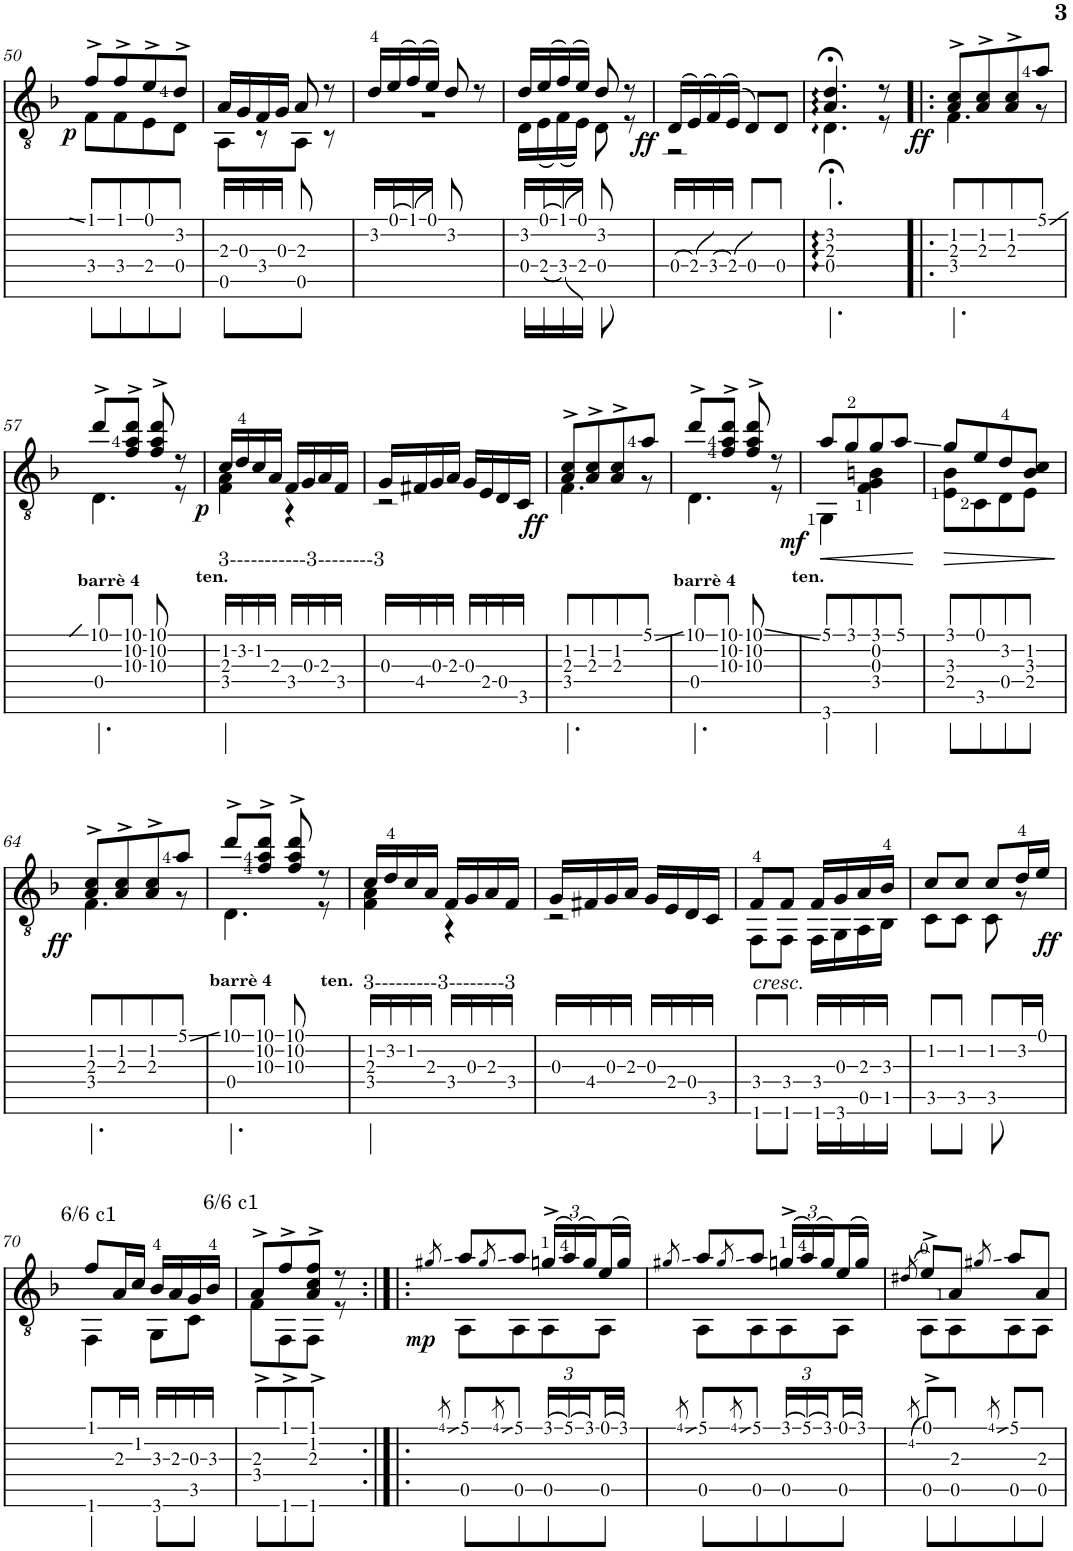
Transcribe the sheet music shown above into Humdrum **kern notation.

**kern	**kern	**dynam
*part2	*part1	*part1
*staff2	*staff1	*staff1
*I"Chitarra classica (Intavolatura)	*I"Chitarra classica	*
!!LO:PB:g=z
*	*clefGv2	*
*k[b-]	*k[b-]	*
*M2/4	*M2/4	*
=50	=50	=50
*^	*^	*
!	!	!	!	!LO:DY:b
8f/L	8F\L	8f^/L	8F\L	p
8f/	8F\	8f^/	8F\	.
8e/	8E\	8e^/	8E\	.
8d/J	8D\J	8d^/J	8D\J	.
=51	=51	=51	=51	=51
16A/LL	8AA\L	16A/LL	8AA\L	.
16G/	.	16G/	.	.
16F/	8r	16F/	8r	.
16G/JJ	.	16G/JJ	.	.
8A/	8AA\J	8A/	8AA\J	.
8r	8r	8r	8r	.
=52	=52	=52	=52	=52
16d/LL	2r	16d/LL	2r	.
(16e/	.	(16e/	.	.
(16f/)	.	(16f/)	.	.
16e/JJ)	.	16e/JJ)	.	.
8d/	.	8d/	.	.
8r	.	8r	.	.
=53	=53	=53	=53	=53
16d/LL	16D\LL	16d/LL	16D\LL	.
(16e/	(16E\	(16e/	(16E\	.
(16f/)	(16F\)	(16f/)	(16F\)	.
16e/JJ)	16E\JJ)	16e/JJ)	16E\JJ)	.
8d/	8D\	8d/	8D\	.
8r	8r	8r	8r	.
=54	=54	=54	=54	=54
!	!	!	!	!LO:DY:b
(16D/LL	2r	(16D/LL	2r	ff
(16E/)	.	(16E/)	.	.
(16F/)	.	(16F/)	.	.
(16E/JJ)	.	(16E/JJ)	.	.
8D/L)	.	8D/L)	.	.
8D/J	.	8D/J	.	.
=55	=55	=55	=55	=55
4.A/;< 4.d/;<	4.D\	4.A/;< 4.d/;<	4.D\	.
8r	8r	8r	8r	.
=56!|:	=56!|:	=56!|:	=56!|:	=56!|:
!	!	!	!	!LO:DY:b
8A/ 8c/L	4.F\	8A/^ 8c/^L	4.F\	ff
8A/ 8c/	.	8A/^ 8c/^	.	.
8A/ 8c/	.	8A/^ 8c/^	.	.
8a/J	8r	8a/J	8r	.
!!LO:LB:g=z	!!
=57	=57	=57	=57	=57
!LO:TX:a:B:t=barrè 4	!	!	!	!
8dd/L	4.D\	8dd^/L	4.D\	.
8f/ 8a/ 8dd/J	.	8f/^ 8a/^ 8dd/^J	.	.
!LO:TX:a:B:t=ten.	!	!	!	!
8f/ 8a/ 8dd/	.	8f/^ 8a/^ 8dd/^	.	.
!	!	!	!	!LO:DY:b
8r	8r	8r	8r	p
=58	=58	=58	=58	=58
!LO:TX:a:t=3-----------3--------3	!	!	!	!
16c/LL	4F\ 4A\	16c/LL	4F\ 4A\	.
16d/	.	16d/	.	.
16c/	.	16c/	.	.
16A/JJ	.	16A/JJ	.	.
16F/LL	4r	16F/LL	4r	.
16G/	.	16G/	.	.
16A/	.	16A/	.	.
16F/JJ	.	16F/JJ	.	.
=59	=59	=59	=59	=59
16G/LL	2r	16G/LL	2r	.
16F#X/	.	16F#X/	.	.
16G/	.	16G/	.	.
16A/JJ	.	16A/JJ	.	.
16G/LL	.	16G/LL	.	.
16E/	.	16E/	.	.
16D/	.	16D/	.	.
16C/JJ	.	16C/JJ	.	.
=60	=60	=60	=60	=60
!	!	!	!	!LO:DY:b
8A/ 8c/L	4.F\	8A/^ 8c/^L	4.F\	ff
8A/ 8c/	.	8A/^ 8c/^	.	.
8A/ 8c/	.	8A/^ 8c/^	.	.
8a/J	8r	8a/J	8r	.
=61	=61	=61	=61	=61
!LO:TX:a:B:t=barrè 4	!	!	!	!
8dd/L	4.D\	8dd^/L	4.D\	.
8f/ 8a/ 8dd/J	.	8f/^ 8a/^ 8dd/^J	.	.
!LO:TX:a:B:t=ten.	!	!	!	!
8f/ 8a/ 8dd/	.	8f/^ 8a/^ 8dd/^	.	.
8r	8r	8r	8r	.
=62	=62	=62	=62	=62
!	!	!	!	!LO:HP:b
!	!	!	!	!LO:DY:n=1:b
8a/L	4GG\	8a/L	4GG\	< mf
8g/	.	8g/	.	.
8g/	4F\ 4G\ 4Bn\	8g/	4F\ 4G\ 4Bn\	.
8a/J	.	8a/J	.	.
*v	*v	*	*	*
*	*v	*v	*
.	.	[
=63	=63	=63
*^	*	*
!	!	!	!LO:HP:b
*	*	*^	*
8g/L	8E\ 8B-\L	8g/L	8E\ 8B-\L	>
8e/	8C\	8e/	8C\	.
8d/	8D\	8d/	8D\	.
8B-/ 8c/J	8E\J	8B-/ 8c/J	8E\J	.
*v	*v	*	*	*
*	*v	*v	*
.	.	]
!!LO:LB:g=z
=64	=64	=64
*^	*^	*
!	!	!	!	!LO:DY:b
8A/ 8c/L	4.F\	8A/^ 8c/^L	4.F\	ff
8A/ 8c/	.	8A/^ 8c/^	.	.
8A/ 8c/	.	8A/^ 8c/^	.	.
8a/J	8r	8a/J	8r	.
=65	=65	=65	=65	=65
!LO:TX:a:B:t=barrè 4	!	!	!	!
8dd/L	4.D\	8dd^/L	4.D\	.
8f/ 8a/ 8dd/J	.	8f/^ 8a/^ 8dd/^J	.	.
!LO:TX:a:B:t=ten.	!	!	!	!
8f/ 8a/ 8dd/	.	8f/^ 8a/^ 8dd/^	.	.
8r	8r	8r	8r	.
=66	=66	=66	=66	=66
!LO:TX:a:t=3---------3--------3	!	!	!	!
16c/LL	4F\ 4A\	16c/LL	4F\ 4A\	.
16d/	.	16d/	.	.
16c/	.	16c/	.	.
16A/JJ	.	16A/JJ	.	.
16F/LL	4r	16F/LL	4r	.
16G/	.	16G/	.	.
16A/	.	16A/	.	.
16F/JJ	.	16F/JJ	.	.
=67	=67	=67	=67	=67
16G/LL	2r	16G/LL	2r	.
16F#X/	.	16F#X/	.	.
16G/	.	16G/	.	.
16A/JJ	.	16A/JJ	.	.
16G/LL	.	16G/LL	.	.
16E/	.	16E/	.	.
16D/	.	16D/	.	.
16C/JJ	.	16C/JJ	.	.
=68	=68	=68	=68	=68
!	!	!LO:TX:b:i:t=cresc.	!	!
8F/L	8FF\L	8F/L	8FF\L	.
8F/J	8FF\J	8F/J	8FF\J	.
16F/LL	16FF\LL	16F/LL	16FF\LL	.
16G/	16GG\	16G/	16GG\	.
16A/	16AA\	16A/	16AA\	.
16B-/JJ	16BB-\JJ	16B-/JJ	16BB-\JJ	.
=69	=69	=69	=69	=69
8c/L	8C\L	8c/L	8C\L	.
8c/J	8C\J	8c/J	8C\J	.
8c/L	8C\	8c/L	8C\	.
16d/L	8r	16d/L	8r	.
!	!	!	!	!LO:DY:b
16e/JJ	.	16e/JJ	.	ff
!!LO:LB:g=z	!!
=70	=70	=70	=70	=70
!	!	!LO:TX:a:t=6/6 c1	!	!
8f/L	4FF\	8f/L	4FF\	.
16A/L	.	16A/L	.	.
16c/JJ	.	16c/JJ	.	.
16B-/LL	8GG\L	16B-/LL	8GG\L	.
16A/	.	16A/	.	.
16G/	8C\J	16G/	8C\J	.
16B-/JJ	.	16B-/JJ	.	.
=71	=71	=71	=71	=71
!	!	!LO:TX:a:t=6/6 c1	!	!
8A^/L	8F\L	8A^/L	8F\L	.
8f^/	8FF\	8f^/	8FF\	.
8A/^ 8c/^ 8f/^J	8FF\J	8A/^ 8c/^ 8f/^J	8FF\J	.
8r	8r	8r	8r	.
=72:|!|:	=72:|!|:	=72:|!|:	=72:|!|:	=72:|!|:
8qg#X/	.	8qg#X/	.	.
!	!	!	!	!LO:DY:b
8a/L	8AA\L	8a/L	8AA\L	mp
8qg#/	.	8qg#/	.	.
8a/J	8AA\	8a/J	8AA\	.
*Xbrackettup	*	*Xbrackettup	*	*
(24gn/LL	8AA\	(24gn^/LL	8AA\	.
(24a/)	.	(24a/)	.	.
24g/)	.	24g/)	.	.
(16e/	8AA\J	(16e/	8AA\J	.
16g/JJ)	.	16g/JJ)	.	.
=73	=73	=73	=73	=73
8qg#X/	.	8qg#X/	.	.
8a/L	8AA\L	8a/L	8AA\L	.
8qg#/	.	8qg#/	.	.
8a/J	8AA\	8a/J	8AA\	.
(24gn/LL	8AA\	(24gn^/LL	8AA\	.
(24a/)	.	(24a/)	.	.
24g/)	.	24g/)	.	.
(16e/	8AA\J	(16e/	8AA\J	.
16g/JJ)	.	16g/JJ)	.	.
=74	=74	=74	=74	=74
(8qd#X/	.	(8qd#X/	.	.
8e^/L)	8AA\L	8e^/L)	8AA\L	.
8A/J	8AA\	8A/J	8AA\	.
8qg#X/	.	8qg#X/	.	.
8a/L	8AA\	8a/L	8AA\	.
8A/J	8AA\J	8A/J	8AA\J	.
*v	*v	*	*	*
*	*v	*v	*
=	=	=
*-	*-	*-
